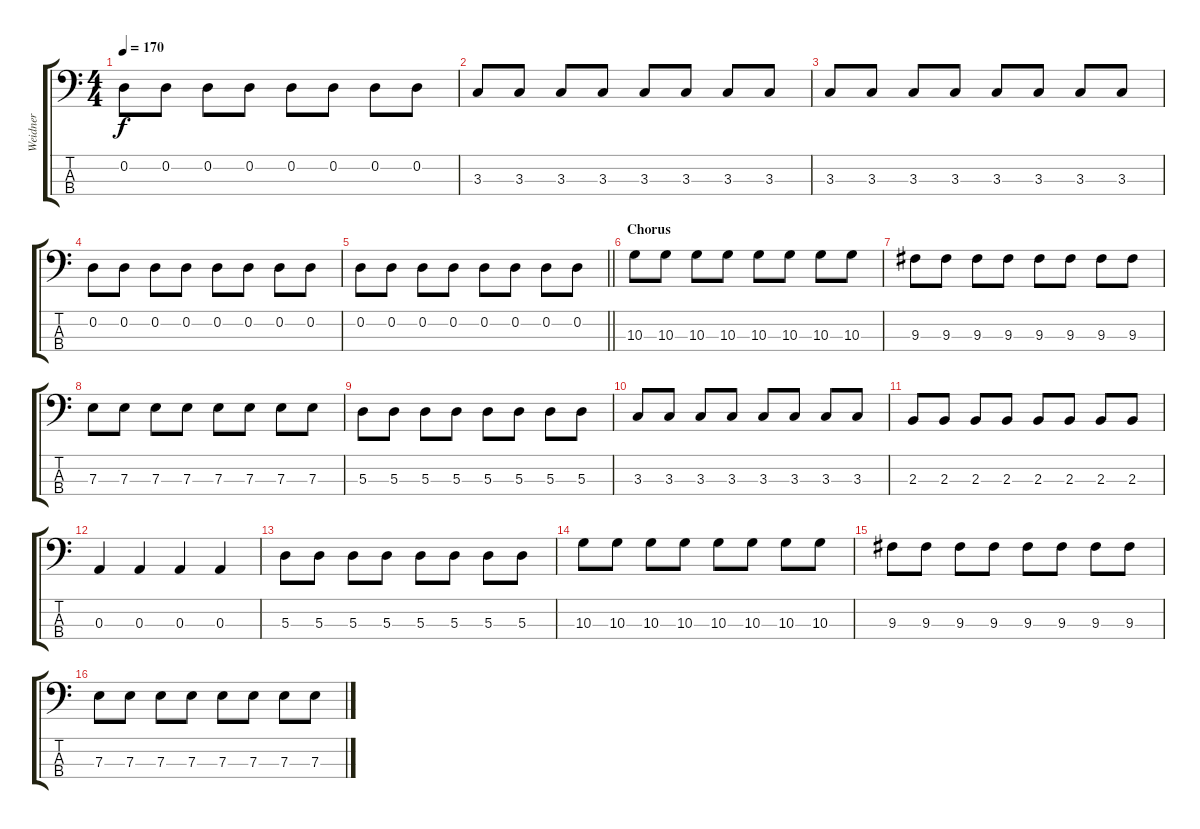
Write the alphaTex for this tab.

\track ("Weidner" "Weidner") {instrument electricbasspick}
\staff {score tabs}
\tuning (G2 D2 A1 E1) {hide}
\ts (4 4)
\tempo 170
\clef f4
\ks c
0.2.8{dy f} 0.2.8 0.2.8 0.2.8 0.2.8 0.2.8 0.2.8 0.2.8 |
3.3.8 3.3.8 3.3.8 3.3.8 3.3.8 3.3.8 3.3.8 3.3.8 |
3.3.8 3.3.8 3.3.8 3.3.8 3.3.8 3.3.8 3.3.8 3.3.8 |
0.2.8 0.2.8 0.2.8 0.2.8 0.2.8 0.2.8 0.2.8 0.2.8 |
\barLineRight lightlight
0.2.8 0.2.8 0.2.8 0.2.8 0.2.8 0.2.8 0.2.8 0.2.8 |
\section ("" "Chorus")
10.3.8 10.3.8 10.3.8 10.3.8 10.3.8 10.3.8 10.3.8 10.3.8 |
9.3.8 9.3.8 9.3.8 9.3.8 9.3.8 9.3.8 9.3.8 9.3.8 |
7.3.8 7.3.8 7.3.8 7.3.8 7.3.8 7.3.8 7.3.8 7.3.8 |
5.3.8 5.3.8 5.3.8 5.3.8 5.3.8 5.3.8 5.3.8 5.3.8 |
3.3.8 3.3.8 3.3.8 3.3.8 3.3.8 3.3.8 3.3.8 3.3.8 |
2.3.8 2.3.8 2.3.8 2.3.8 2.3.8 2.3.8 2.3.8 2.3.8 |
0.3.4 0.3.4 0.3.4 0.3.4 |
5.3.8 5.3.8 5.3.8 5.3.8 5.3.8 5.3.8 5.3.8 5.3.8 |
10.3.8 10.3.8 10.3.8 10.3.8 10.3.8 10.3.8 10.3.8 10.3.8 |
9.3.8 9.3.8 9.3.8 9.3.8 9.3.8 9.3.8 9.3.8 9.3.8 |
7.3.8 7.3.8 7.3.8 7.3.8 7.3.8 7.3.8 7.3.8 7.3.8
